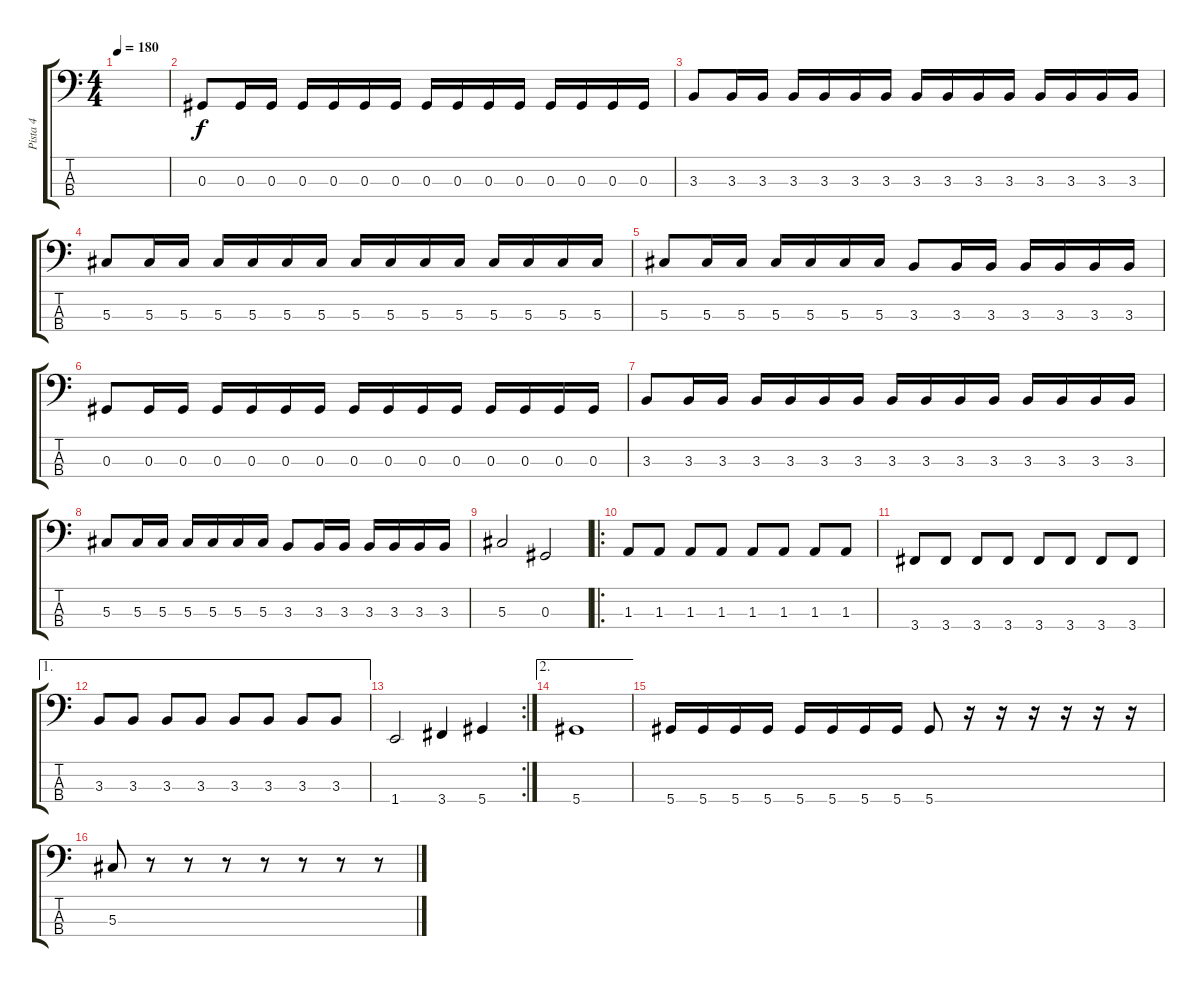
\track ("Pista 4" "Pista 4") {instrument electricbassfinger}
\staff {score tabs}
\tuning (Gb2 Db2 Ab1 Eb1) {hide}
\ts (4 4)
\tempo 180
\clef f4
\ks c
|
0.3.8 0.3.16 0.3.16 0.3.16 0.3.16 0.3.16 0.3.16 0.3.16 0.3.16 0.3.16 0.3.16 0.3.16 0.3.16 0.3.16 0.3.16 |
3.3.8 3.3.16 3.3.16 3.3.16 3.3.16 3.3.16 3.3.16 3.3.16 3.3.16 3.3.16 3.3.16 3.3.16 3.3.16 3.3.16 3.3.16 |
5.3.8 5.3.16 5.3.16 5.3.16 5.3.16 5.3.16 5.3.16 5.3.16 5.3.16 5.3.16 5.3.16 5.3.16 5.3.16 5.3.16 5.3.16 |
5.3.8 5.3.16 5.3.16 5.3.16 5.3.16 5.3.16 5.3.16 3.3.8 3.3.16 3.3.16 3.3.16 3.3.16 3.3.16 3.3.16 |
0.3.8 0.3.16 0.3.16 0.3.16 0.3.16 0.3.16 0.3.16 0.3.16 0.3.16 0.3.16 0.3.16 0.3.16 0.3.16 0.3.16 0.3.16 |
3.3.8 3.3.16 3.3.16 3.3.16 3.3.16 3.3.16 3.3.16 3.3.16 3.3.16 3.3.16 3.3.16 3.3.16 3.3.16 3.3.16 3.3.16 |
5.3.8 5.3.16 5.3.16 5.3.16 5.3.16 5.3.16 5.3.16 3.3.8 3.3.16 3.3.16 3.3.16 3.3.16 3.3.16 3.3.16 |
5.3.2 0.3.2 |
\ro
1.3.8 1.3.8 1.3.8 1.3.8 1.3.8 1.3.8 1.3.8 1.3.8 |
3.4.8 3.4.8 3.4.8 3.4.8 3.4.8 3.4.8 3.4.8 3.4.8 |
\ae 1
3.3.8 3.3.8 3.3.8 3.3.8 3.3.8 3.3.8 3.3.8 3.3.8 |
\rc 2
1.4.2 3.4.4 5.4.4 |
\ae 2
5.4.1 |
5.4.16 5.4.16 5.4.16 5.4.16 5.4.16 5.4.16 5.4.16 5.4.16 5.4.8 r.16 r.16 r.16 r.16 r.16 r.16 |
5.3.8 r.8 r.8 r.8 r.8 r.8 r.8 r.8
